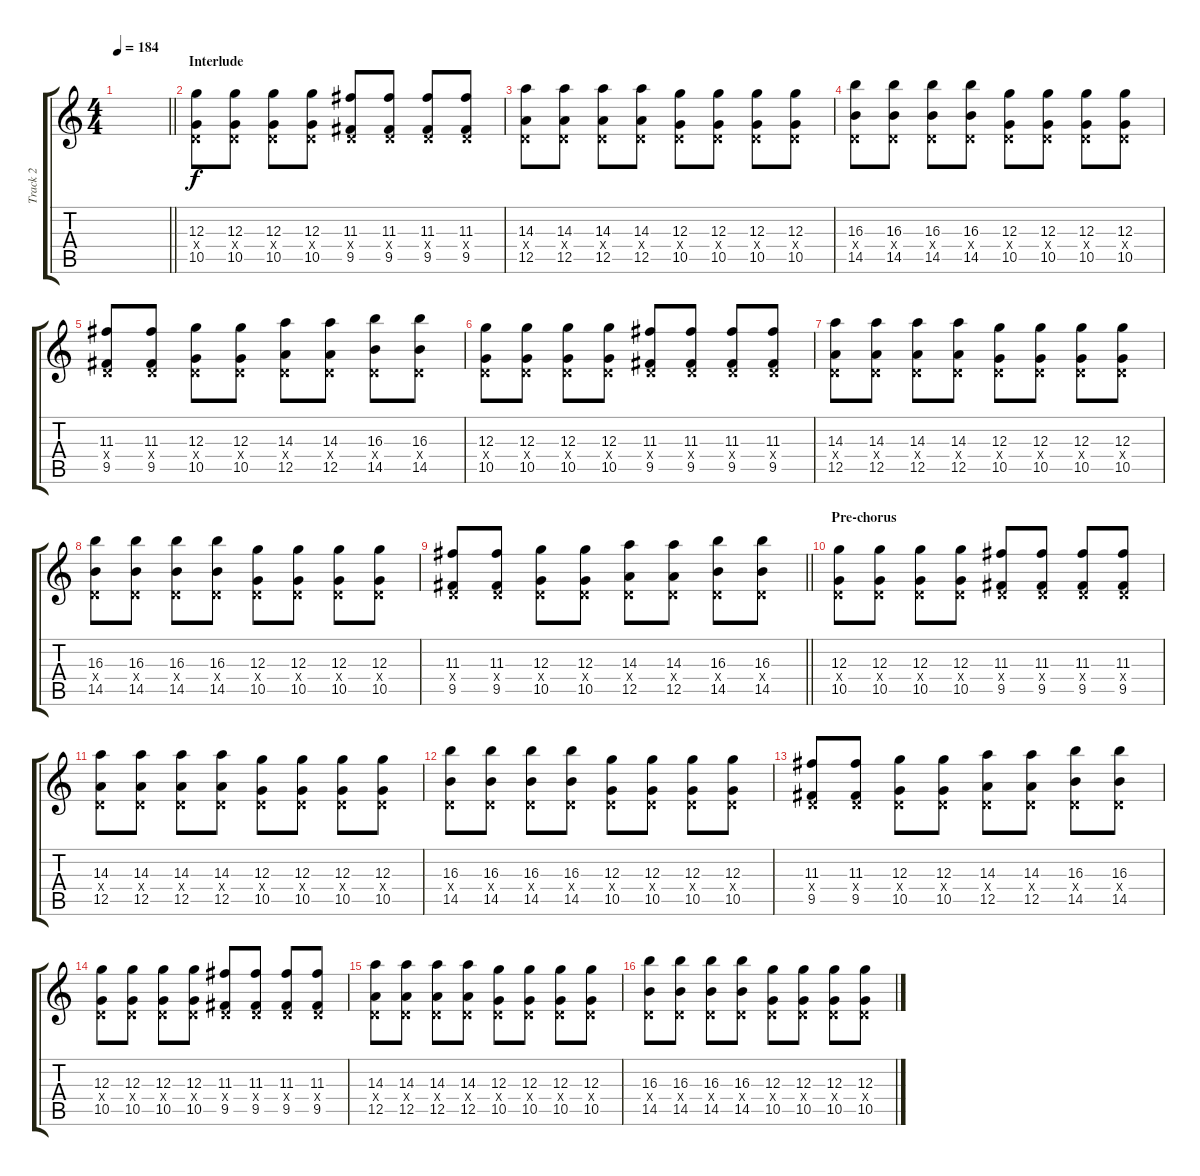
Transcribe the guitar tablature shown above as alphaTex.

\track ("Track 2" "Track 2") {instrument distortionguitar}
\staff {score tabs}
\tuning (E4 B3 G3 D3 A2 D2) {hide}
\ts (4 4)
\tempo 184
\clef g2
\barLineRight lightlight
\ks c
|
\section ("" "Interlude")
(12.3 0.4{x} 10.5).8{balance 16} (12.3 0.4{x} 10.5).8 (12.3 0.4{x} 10.5).8 (12.3 0.4{x} 10.5).8 (11.3 0.4{x} 9.5).8 (11.3 0.4{x} 9.5).8 (11.3 0.4{x} 9.5).8 (11.3 0.4{x} 9.5).8 |
(14.3 0.4{x} 12.5).8 (14.3 0.4{x} 12.5).8 (14.3 0.4{x} 12.5).8 (14.3 0.4{x} 12.5).8 (12.3 0.4{x} 10.5).8 (12.3 0.4{x} 10.5).8 (12.3 0.4{x} 10.5).8 (12.3 0.4{x} 10.5).8 |
(16.3 0.4{x} 14.5).8 (16.3 0.4{x} 14.5).8 (16.3 0.4{x} 14.5).8 (16.3 0.4{x} 14.5).8 (12.3 0.4{x} 10.5).8 (12.3 0.4{x} 10.5).8 (12.3 0.4{x} 10.5).8 (12.3 0.4{x} 10.5).8 |
(11.3 0.4{x} 9.5).8 (11.3 0.4{x} 9.5).8 (12.3 0.4{x} 10.5).8 (12.3 0.4{x} 10.5).8 (14.3 0.4{x} 12.5).8 (14.3 0.4{x} 12.5).8 (16.3 0.4{x} 14.5).8 (16.3 0.4{x} 14.5).8 |
(12.3 0.4{x} 10.5).8 (12.3 0.4{x} 10.5).8 (12.3 0.4{x} 10.5).8 (12.3 0.4{x} 10.5).8 (11.3 0.4{x} 9.5).8 (11.3 0.4{x} 9.5).8 (11.3 0.4{x} 9.5).8 (11.3 0.4{x} 9.5).8 |
(14.3 0.4{x} 12.5).8 (14.3 0.4{x} 12.5).8 (14.3 0.4{x} 12.5).8 (14.3 0.4{x} 12.5).8 (12.3 0.4{x} 10.5).8 (12.3 0.4{x} 10.5).8 (12.3 0.4{x} 10.5).8 (12.3 0.4{x} 10.5).8 |
(16.3 0.4{x} 14.5).8 (16.3 0.4{x} 14.5).8 (16.3 0.4{x} 14.5).8 (16.3 0.4{x} 14.5).8 (12.3 0.4{x} 10.5).8 (12.3 0.4{x} 10.5).8 (12.3 0.4{x} 10.5).8 (12.3 0.4{x} 10.5).8 |
\barLineRight lightlight
(11.3 0.4{x} 9.5).8 (11.3 0.4{x} 9.5).8 (12.3 0.4{x} 10.5).8 (12.3 0.4{x} 10.5).8 (14.3 0.4{x} 12.5).8 (14.3 0.4{x} 12.5).8 (16.3 0.4{x} 14.5).8 (16.3 0.4{x} 14.5).8 |
\section ("" "Pre-chorus")
(12.3 0.4{x} 10.5).8 (12.3 0.4{x} 10.5).8 (12.3 0.4{x} 10.5).8 (12.3 0.4{x} 10.5).8 (11.3 0.4{x} 9.5).8 (11.3 0.4{x} 9.5).8 (11.3 0.4{x} 9.5).8 (11.3 0.4{x} 9.5).8 |
(14.3 0.4{x} 12.5).8 (14.3 0.4{x} 12.5).8 (14.3 0.4{x} 12.5).8 (14.3 0.4{x} 12.5).8 (12.3 0.4{x} 10.5).8 (12.3 0.4{x} 10.5).8 (12.3 0.4{x} 10.5).8 (12.3 0.4{x} 10.5).8 |
(16.3 0.4{x} 14.5).8 (16.3 0.4{x} 14.5).8 (16.3 0.4{x} 14.5).8 (16.3 0.4{x} 14.5).8 (12.3 0.4{x} 10.5).8 (12.3 0.4{x} 10.5).8 (12.3 0.4{x} 10.5).8 (12.3 0.4{x} 10.5).8 |
(11.3 0.4{x} 9.5).8 (11.3 0.4{x} 9.5).8 (12.3 0.4{x} 10.5).8 (12.3 0.4{x} 10.5).8 (14.3 0.4{x} 12.5).8 (14.3 0.4{x} 12.5).8 (16.3 0.4{x} 14.5).8 (16.3 0.4{x} 14.5).8 |
(12.3 0.4{x} 10.5).8 (12.3 0.4{x} 10.5).8 (12.3 0.4{x} 10.5).8 (12.3 0.4{x} 10.5).8 (11.3 0.4{x} 9.5).8 (11.3 0.4{x} 9.5).8 (11.3 0.4{x} 9.5).8 (11.3 0.4{x} 9.5).8 |
(14.3 0.4{x} 12.5).8 (14.3 0.4{x} 12.5).8 (14.3 0.4{x} 12.5).8 (14.3 0.4{x} 12.5).8 (12.3 0.4{x} 10.5).8 (12.3 0.4{x} 10.5).8 (12.3 0.4{x} 10.5).8 (12.3 0.4{x} 10.5).8 |
(16.3 0.4{x} 14.5).8 (16.3 0.4{x} 14.5).8 (16.3 0.4{x} 14.5).8 (16.3 0.4{x} 14.5).8 (12.3 0.4{x} 10.5).8 (12.3 0.4{x} 10.5).8 (12.3 0.4{x} 10.5).8 (12.3 0.4{x} 10.5).8
